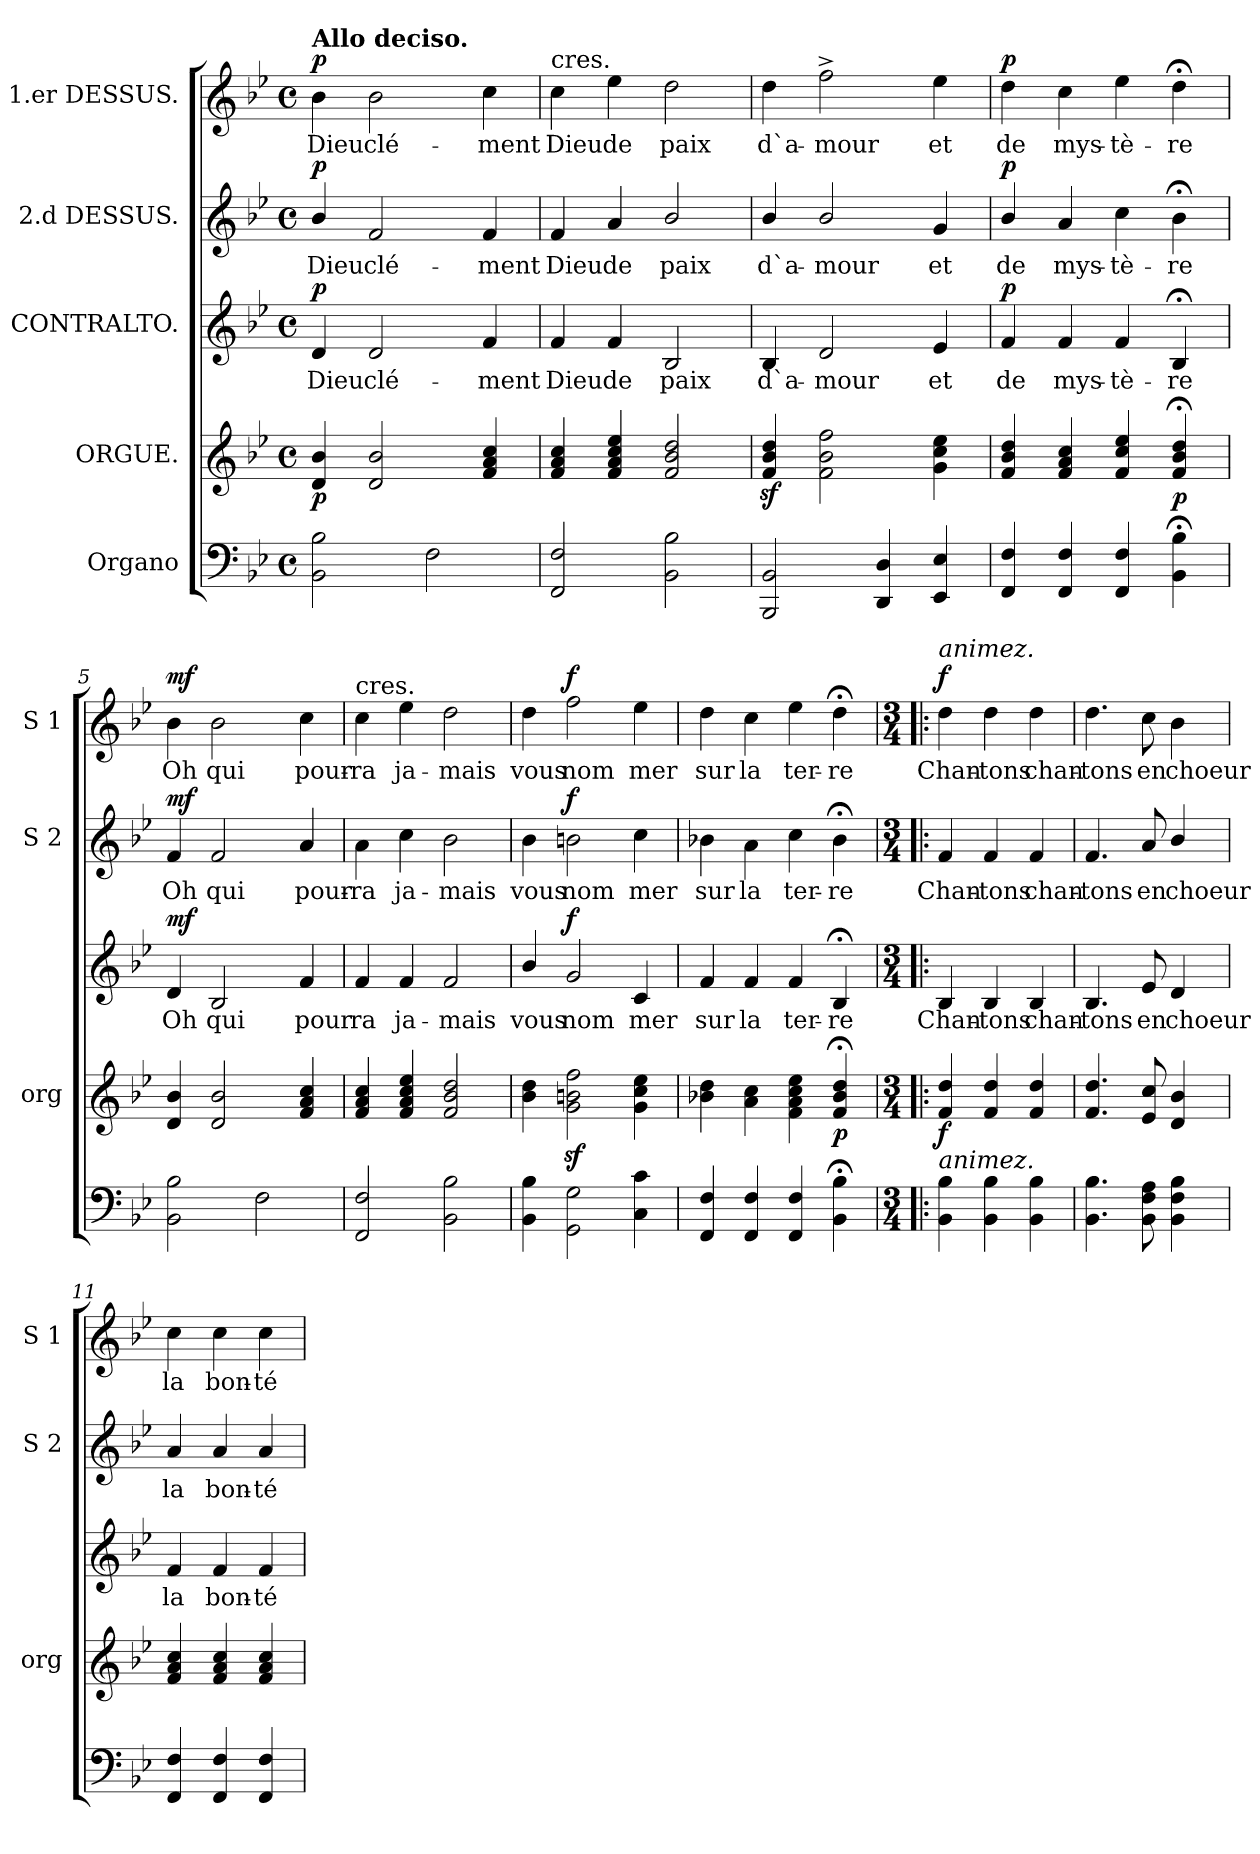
**kern	**kern	**dynam	**kern	**text	**dynam	**kern	**text	**dynam	**kern	**text	**dynam
*part5	*part4	*part4	*part3	*part3	*part3	*part2	*part2	*part2	*part1	*part1	*part1
*staff5	*staff4	*staff4	*staff3	*staff3	*staff3	*staff2	*staff2	*staff2	*staff1	*staff1	*staff1
*I"Organo	*I"ORGUE.	*	*I"CONTRALTO.	*	*	*I"2.d DESSUS.	*	*	*I"1.er DESSUS.	*	*
*	*I'org	*	*	*	*	*I'S 2	*	*	*I'S 1	*	*
*clefF4	*clefG2	*	*clefG2	*	*	*clefG2	*	*	*clefG2	*	*
*k[b-e-]	*k[b-e-]	*	*k[b-e-]	*	*	*k[b-e-]	*	*	*k[b-e-]	*	*
*M4/4	*M4/4	*	*M4/4	*	*	*M4/4	*	*	*M4/4	*	*
*met(c)	*met(c)	*	*met(c)	*	*	*met(c)	*	*	*met(c)	*	*
=1	=1	=1	=1	=1	=1	=1	=1	=1	=1	=1	=1
!	!	!	!	!	!	!	!	!	!LO:TX:a:B:t=Allo deciso.	!	!
!	!	!	!	!	!LO:DY:a	!	!	!LO:DY:a	!	!	!LO:DY:a
2BB-\ 2B-\	4d/ 4b-/	p	4d/	Dieu	p	4b-/	Dieu	p	4b-\	Dieu	p
.	2d/ 2b-/	.	2d/	clé-	.	2f/	clé-	.	2b-\	clé-	.
2F\	.	.	.	.	.	.	.	.	.	.	.
.	4f/ 4a/ 4cc/	.	4f/	-ment	.	4f/	-ment	.	4cc\	-ment	.
=2	=2	=2	=2	=2	=2	=2	=2	=2	=2	=2	=2
!	!	!	!	!	!	!	!	!	!LO:TX:a:t=cres.	!	!
2FF/ 2F/	4f/ 4a/ 4cc/	.	4f/	Dieu	.	4f/	Dieu	.	4cc\	Dieu	.
.	4f/ 4a/ 4cc/ 4ee-/	.	4f/	de	.	4a/	de	.	4ee-\	de	.
2BB-\ 2B-\	2f/ 2b-/ 2dd/	.	2B-/	paix	.	2b-/	paix	.	2dd\	paix	.
=3	=3	=3	=3	=3	=3	=3	=3	=3	=3	=3	=3
2BBB-/ 2BB-/	4fz/ 4b-z/ 4ddz/	.	4B-/	d`a-	.	4b-/	d`a-	.	4dd\	d`a-	.
.	2f\ 2b-\ 2ff\	.	2d/	-mour	.	2b-/	-mour	.	2ff^\	-mour	.
4DD/ 4D/	.	.	.	.	.	.	.	.	.	.	.
4EE-/ 4E-/	4g\ 4cc\ 4ee-\	.	4e-/	et	.	4g/	et	.	4ee-\	et	.
=4	=4	=4	=4	=4	=4	=4	=4	=4	=4	=4	=4
!	!	!	!	!	!LO:DY:a	!	!	!LO:DY:a	!	!	!LO:DY:a
4FF/ 4F/	4f/ 4b-/ 4dd/	.	4f/	de	p	4b-/	de	p	4dd\	de	p
4FF/ 4F/	4f/ 4a/ 4cc/	.	4f/	mys-	.	4a/	mys-	.	4cc\	mys-	.
4FF/ 4F/	4f/ 4cc/ 4ee-/	.	4f/	tè-	.	4cc\	tè-	.	4ee-\	tè-	.
4BB-;<\ 4B-;<\	4f;/ 4b-;/ 4dd;/	p	4B-;</	-re	.	4b-;<\	-re	.	4dd;<\	-re	.
=5	=5	=5	=5	=5	=5	=5	=5	=5	=5	=5	=5
!	!	!	!	!	!LO:DY:a	!	!	!LO:DY:a	!	!	!LO:DY:a
2BB-\ 2B-\	4d/ 4b-/	.	4d/	Oh	mf	4f/	Oh	mf	4b-\	Oh	mf
.	2d/ 2b-/	.	2B-/	qui	.	2f/	qui	.	2b-\	qui	.
2F\	.	.	.	.	.	.	.	.	.	.	.
.	4f/ 4a/ 4cc/	.	4f/	pour	.	4a/	pour-	.	4cc\	pour-	.
=6	=6	=6	=6	=6	=6	=6	=6	=6	=6	=6	=6
!	!	!	!	!	!	!	!	!	!LO:TX:a:t=cres.	!	!
2FF/ 2F/	4f/ 4a/ 4cc/	.	4f/	-ra	.	4a\	-ra	.	4cc\	-ra	.
.	4f/ 4a/ 4cc/ 4ee-/	.	4f/	ja-	.	4cc\	ja-	.	4ee-\	ja-	.
2BB-\ 2B-\	2f/ 2b-/ 2dd/	.	2f/	-mais	.	2b-\	-mais	.	2dd\	-mais	.
=7	=7	=7	=7	=7	=7	=7	=7	=7	=7	=7	=7
4BB-\ 4B-\	4b-\ 4dd\	.	4b-/	vous	.	4b-\	vous	.	4dd\	vous	.
!	!	!	!	!	!LO:DY:a	!	!	!LO:DY:a	!	!	!LO:DY:a
2GG\ 2G\	2gz\ 2bnz\ 2ffz\	.	2g/	nom	f	2bn\	nom	f	2ff\	nom	f
4C\ 4c\	4g\ 4cc\ 4ee-\	.	4c/	mer	.	4cc\	mer	.	4ee-\	mer	.
=8	=8	=8	=8	=8	=8	=8	=8	=8	=8	=8	=8
4FF/ 4F/	4b-X\ 4dd\	.	4f/	sur	.	4b-X\	sur	.	4dd\	sur	.
4FF/ 4F/	4a\ 4cc\	.	4f/	la	.	4a\	la	.	4cc\	la	.
4FF/ 4F/	4f\ 4a\ 4cc\ 4ee-\	.	4f/	ter-	.	4cc\	ter-	.	4ee-\	ter-	.
4BB-;<\ 4B-;<\	4f;/ 4b-;/ 4dd;/	p	4B-;</	-re	.	4b-;<\	-re	.	4dd;<\	-re	.
=9!|:	=9!|:	=9!|:	=9!|:	=9!|:	=9!|:	=9!|:	=9!|:	=9!|:	=9!|:	=9!|:	=9!|:
*M3/4	*M3/4	*	*M3/4	*	*	*M3/4	*	*	*M3/4	*	*
!	!	!	!	!	!	!	!	!	!LO:TX:a:i:t=animez.	!	!
!	!LO:TX:b:i:t=animez.	!	!	!	!	!	!	!	!	!	!
!	!	!	!	!	!	!	!	!	!	!	!LO:DY:a
4BB-\ 4B-\	4f/ 4dd/	f	4B-/	Chan-	.	4f/	Chan-	.	4dd\	Chan-	f
4BB-\ 4B-\	4f/ 4dd/	.	4B-/	-tons	.	4f/	-tons	.	4dd\	-tons	.
4BB-\ 4B-\	4f/ 4dd/	.	4B-/	chan-	.	4f/	chan-	.	4dd\	chan-	.
=10	=10	=10	=10	=10	=10	=10	=10	=10	=10	=10	=10
4.BB-\ 4.B-\	4.f/ 4.dd/	.	4.B-/	-tons	.	4.f/	-tons	.	4.dd\	-tons	.
8BB-\ 8F\ 8A\	8e-/ 8cc/	.	8e-/	en	.	8a/	en	.	8cc\	en	.
4BB-\ 4F\ 4B-\	4d/ 4b-/	.	4d/	choeur	.	4b-/	choeur	.	4b-\	choeur	.
=11	=11	=11	=11	=11	=11	=11	=11	=11	=11	=11	=11
4FF/ 4F/	4f/ 4a/ 4cc/	.	4f/	la	.	4a/	la	.	4cc\	la	.
4FF/ 4F/	4f/ 4a/ 4cc/	.	4f/	bon-	.	4a/	bon-	.	4cc\	bon-	.
4FF/ 4F/	4f/ 4a/ 4cc/	.	4f/	-té	.	4a/	-té	.	4cc\	-té	.
=	=	=	=	=	=	=	=	=	=	=	=
*-	*-	*-	*-	*-	*-	*-	*-	*-	*-	*-	*-
